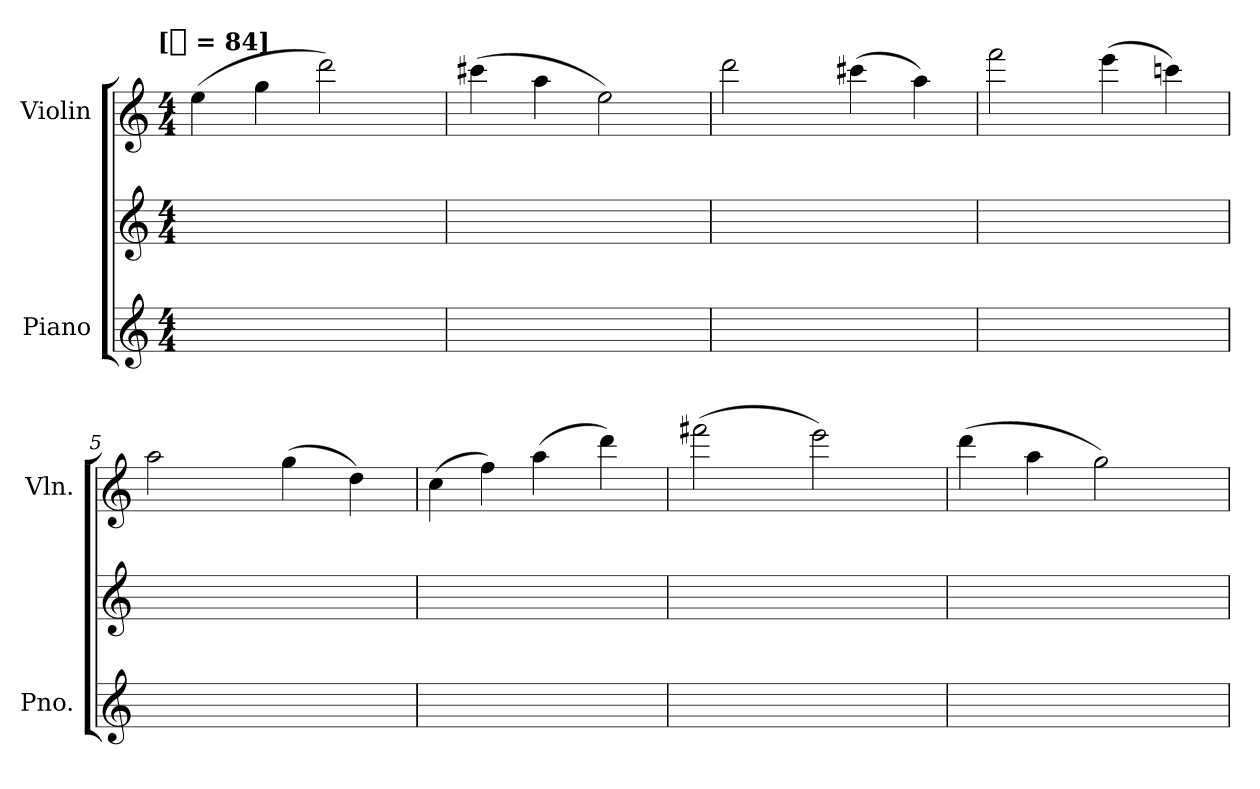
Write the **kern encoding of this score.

**kern	**kern	**kern
*part2	*part2	*part1
*staff3	*staff2	*staff1
*I"Piano	*	*I"Violin
*I'Pno.	*	*I'Vln.
*clefG2	*clefG2	*clefG2
*k[]	*k[]	*k[]
*C:	*C:	*C:
!!LO:TX:omd:t=[[half] = 84]
*M4/4	*M4/4	*M4/4
*MM168	*MM168	*MM168
=1	=1	=1
8ryy	4ryy	(4ee
4ryy	.	.
.	4ryy	4gg
8ryy	.	.
2ryy	8ryy	2ddd)
.	8ryy	.
.	8ryy	.
.	8ryy	.
=2	=2	=2
8ryy	2ryy	(4ccc#X
8ryy	.	.
8ryy	.	4aa
8ryy	.	.
8ryy	2ryy	2ee)
4ryy	.	.
8ryy	.	.
=3	=3	=3
2ryy	8ryy	2ddd
.	8ryy	.
.	8ryy	.
.	8ryy	.
8ryy	2ryy	(4ccc#X
8ryy	.	.
8ryy	.	4aa)
8ryy	.	.
=4	=4	=4
8ryy	2ryy	2fff
4ryy	.	.
8ryy	.	.
2ryy	8ryy	(4eee
.	8ryy	.
.	8ryy	4cccni)
.	8ryy	.
=5	=5	=5
8ryy	2ryy	2aa
8ryy	.	.
8ryy	.	.
8ryy	.	.
8ryy	2ryy	(4gg
4ryy	.	.
.	.	4dd)
8ryy	.	.
=6	=6	=6
2ryy	4ryy	(4cc
.	4ryy	4ff)
8ryy	4ryy	(4aa
8ryy	.	.
8ryy	4ryy	4ddd)
8ryy	.	.
=7	=7	=7
8ryy	2ryy	(2fff#X
4ryy	.	.
8ryy	.	.
2ryy	8ryy	2eee)
.	8ryy	.
.	8ryy	.
.	8ryy	.
=8	=8	=8
8ryy	2ryy	(4ddd
8ryy	.	.
8ryy	.	4aa
8ryy	.	.
8ryy	4ryy	2gg)
4ryy	.	.
.	4ryy	.
8ryy	.	.
=	=	=
*-	*-	*-
